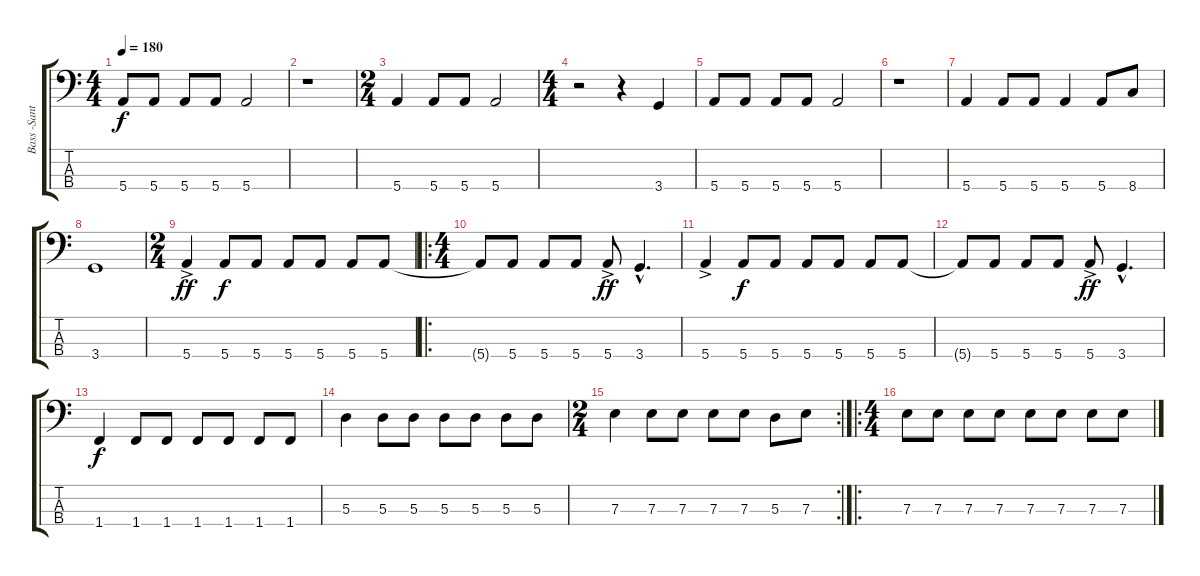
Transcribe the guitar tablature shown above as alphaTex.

\track ("Bass -Santi Rubio" "Bass -Sant") {instrument electricbassfinger}
\staff {score tabs}
\tuning (G2 D2 A1 E1) {hide}
\ts (4 4)
\tempo 180
\clef f4
\ks c
5.4.8{dy f} 5.4.8 5.4.8 5.4.8 5.4.2 |
r.1 |
\ts (2 4)
5.4.4 5.4.8 5.4.8 5.4.2 |
\ts (4 4)
r.2 r.4 3.4.4 |
5.4.8 5.4.8 5.4.8 5.4.8 5.4.2 |
r.1 |
5.4.4 5.4.8 5.4.8 5.4.4 5.4.8 8.4.8 |
3.4.1 |
\ts (2 4)
5.4{ac}.4{dy ff} 5.4.8{dy f} 5.4.8 5.4.8 5.4.8 5.4.8 5.4.8 |
\ro
\ts (4 4)
5.4{t}.8 5.4.8 5.4.8 5.4.8 5.4{ac}.8{dy ff} 3.4{hac}.4{d} |
5.4{ac}.4 5.4.8{dy f} 5.4.8 5.4.8 5.4.8 5.4.8 5.4.8 |
5.4{t}.8 5.4.8 5.4.8 5.4.8 5.4{ac}.8{dy ff} 3.4{hac}.4{d} |
1.4.4{dy f} 1.4.8 1.4.8 1.4.8 1.4.8 1.4.8 1.4.8 |
5.3.4 5.3.8 5.3.8 5.3.8 5.3.8 5.3.8 5.3.8 |
\rc 2
\ts (2 4)
7.3.4 7.3.8 7.3.8 7.3.8 7.3.8 5.3.8 7.3.8 |
\ro
\ts (4 4)
7.3.8 7.3.8 7.3.8 7.3.8 7.3.8 7.3.8 7.3.8 7.3.8
